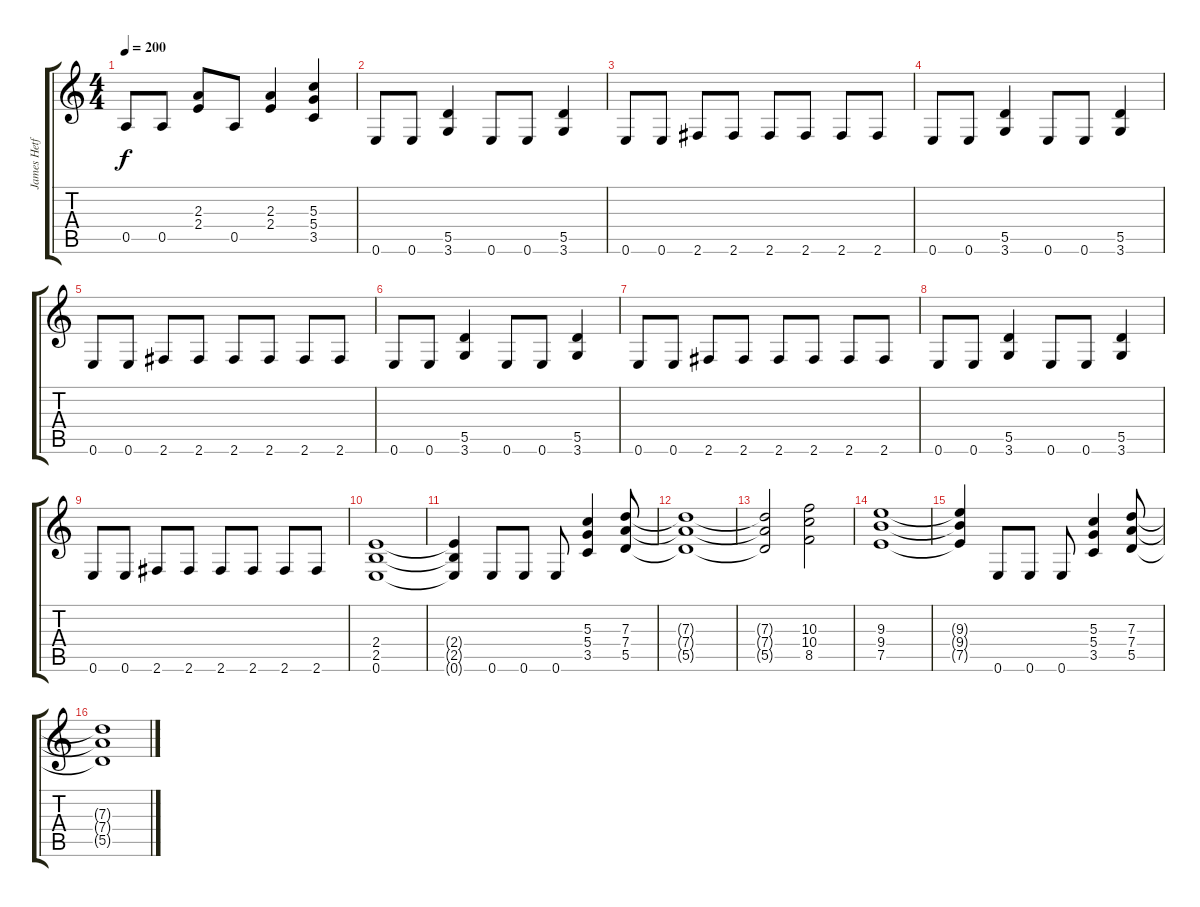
\track ("James Hetfield (Guitar)" "James Hetf") {instrument distortionguitar}
\staff {score tabs}
\tuning (E4 B3 G3 D3 A2 E2) {hide}
\ts (4 4)
\tempo 200
\clef g2
\ks c
0.5.8{dy f} 0.5.8 (2.3 2.4).8 0.5.8 (2.3 2.4).4 (5.3 5.4 3.5).4 |
0.6.8 0.6.8 (5.5 3.6).4 0.6.8 0.6.8 (5.5 3.6).4 |
0.6.8 0.6.8 2.6.8 2.6.8 2.6.8 2.6.8 2.6.8 2.6.8 |
0.6.8 0.6.8 (5.5 3.6).4 0.6.8 0.6.8 (5.5 3.6).4 |
0.6.8 0.6.8 2.6.8 2.6.8 2.6.8 2.6.8 2.6.8 2.6.8 |
0.6.8 0.6.8 (5.5 3.6).4 0.6.8 0.6.8 (5.5 3.6).4 |
0.6.8 0.6.8 2.6.8 2.6.8 2.6.8 2.6.8 2.6.8 2.6.8 |
0.6.8 0.6.8 (5.5 3.6).4 0.6.8 0.6.8 (5.5 3.6).4 |
0.6.8 0.6.8 2.6.8 2.6.8 2.6.8 2.6.8 2.6.8 2.6.8 |
(2.4 2.5 0.6).1 |
(2.4{t} 2.5{t} 0.6{t}).4 0.6.8 0.6.8 0.6.8 (5.3 5.4 3.5).4 (7.3 7.4 5.5).8 |
(7.3{t} 7.4{t} 5.5{t}).1 |
(7.3{t} 7.4{t} 5.5{t}).2 (10.3 10.4 8.5).2 |
(9.3 9.4 7.5).1 |
(9.3{t} 9.4{t} 7.5{t}).4 0.6.8 0.6.8 0.6.8 (5.3 5.4 3.5).4 (7.3 7.4 5.5).8 |
(7.3{t} 7.4{t} 5.5{t}).1
